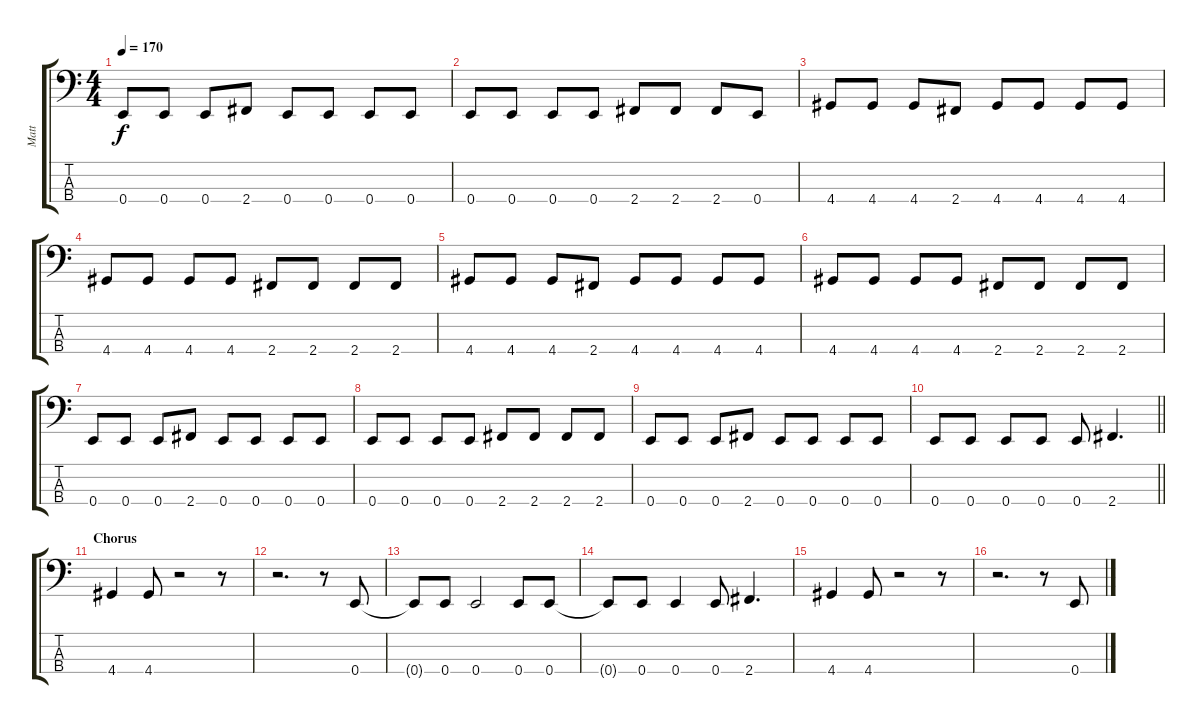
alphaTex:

\track ("Matt" "Matt") {instrument electricbassfinger}
\staff {score tabs}
\tuning (G2 D2 A1 E1) {hide}
\ts (4 4)
\tempo 170
\clef f4
\ks c
0.4.8{dy f} 0.4.8 0.4.8 2.4.8 0.4.8 0.4.8 0.4.8 0.4.8 |
0.4.8 0.4.8 0.4.8 0.4.8 2.4.8 2.4.8 2.4.8 0.4.8 |
4.4.8 4.4.8 4.4.8 2.4.8 4.4.8 4.4.8 4.4.8 4.4.8 |
4.4.8 4.4.8 4.4.8 4.4.8 2.4.8 2.4.8 2.4.8 2.4.8 |
4.4.8 4.4.8 4.4.8 2.4.8 4.4.8 4.4.8 4.4.8 4.4.8 |
4.4.8 4.4.8 4.4.8 4.4.8 2.4.8 2.4.8 2.4.8 2.4.8 |
0.4.8 0.4.8 0.4.8 2.4.8 0.4.8 0.4.8 0.4.8 0.4.8 |
0.4.8 0.4.8 0.4.8 0.4.8 2.4.8 2.4.8 2.4.8 2.4.8 |
0.4.8 0.4.8 0.4.8 2.4.8 0.4.8 0.4.8 0.4.8 0.4.8 |
\barLineRight lightlight
0.4.8 0.4.8 0.4.8 0.4.8 0.4.8 2.4.4{d} |
\section ("" "Chorus")
4.4.4 4.4.8 r.2 r.8 |
r.2{d} r.8 0.4.8 |
0.4{t}.8 0.4.8 0.4.2 0.4.8 0.4.8 |
0.4{t}.8 0.4.8 0.4.4 0.4.8 2.4.4{d} |
4.4.4 4.4.8 r.2 r.8 |
r.2{d} r.8 0.4.8
